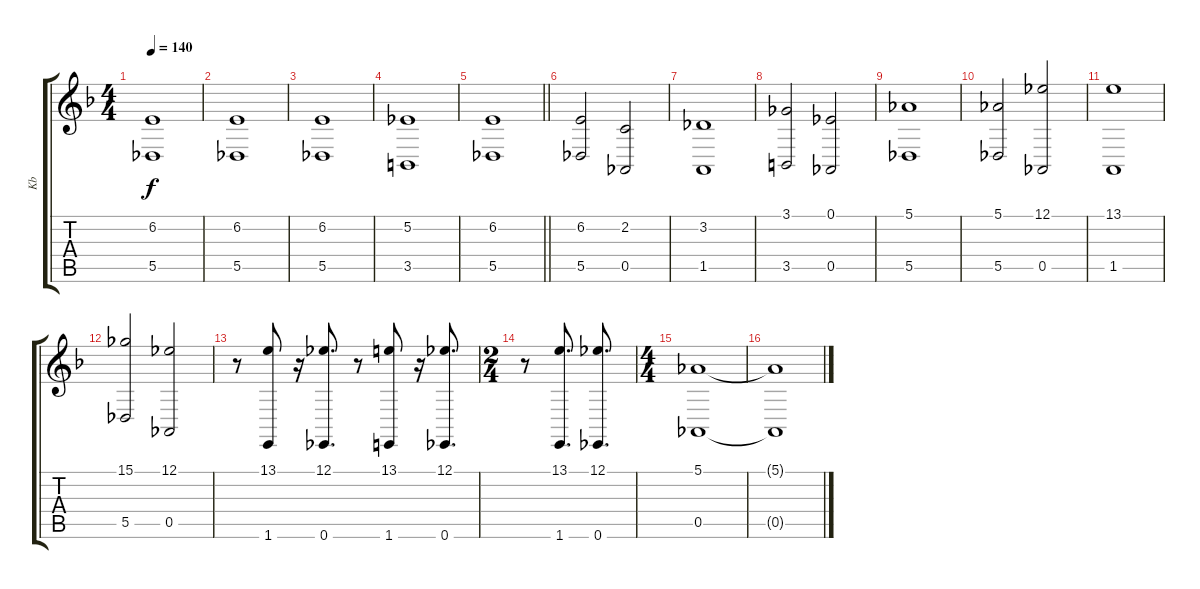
\track ("Kb" "Kb") {instrument stringensemble1}
\staff {score tabs}
\tuning (Eb4 Bb3 Gb3 Db3 Ab2 Eb2) {hide}
\ts (4 4)
\tempo 140
\clef g2
\ks dminor
(6.2 5.5).1{dy f} |
(6.2 5.5).1 |
(6.2 5.5).1 |
(5.2 3.5).1 |
\barLineRight lightlight
(6.2 5.5).1 |
\section ("" "")
(6.2 5.5).2 (2.2 0.5).2 |
(3.2 1.5).1 |
(3.1 3.5).2 (0.1 0.5).2 |
(5.1 5.5).1 |
(5.1 5.5).2 (12.1 0.5).2 |
(13.1 1.5).1 |
(15.1 5.5).2 (12.1 0.5).2 |
r.8 (13.1 1.6).8 r.16 (12.1 0.6).8{d} r.8 (13.1 1.6).8 r.16 (12.1 0.6).8{d} |
\ts (2 4)
r.8 (13.1 1.6).8{d} (12.1 0.6).8{d} |
\ts (4 4)
(5.1 0.5).1 |
(5.1{t} 0.5{t}).1
